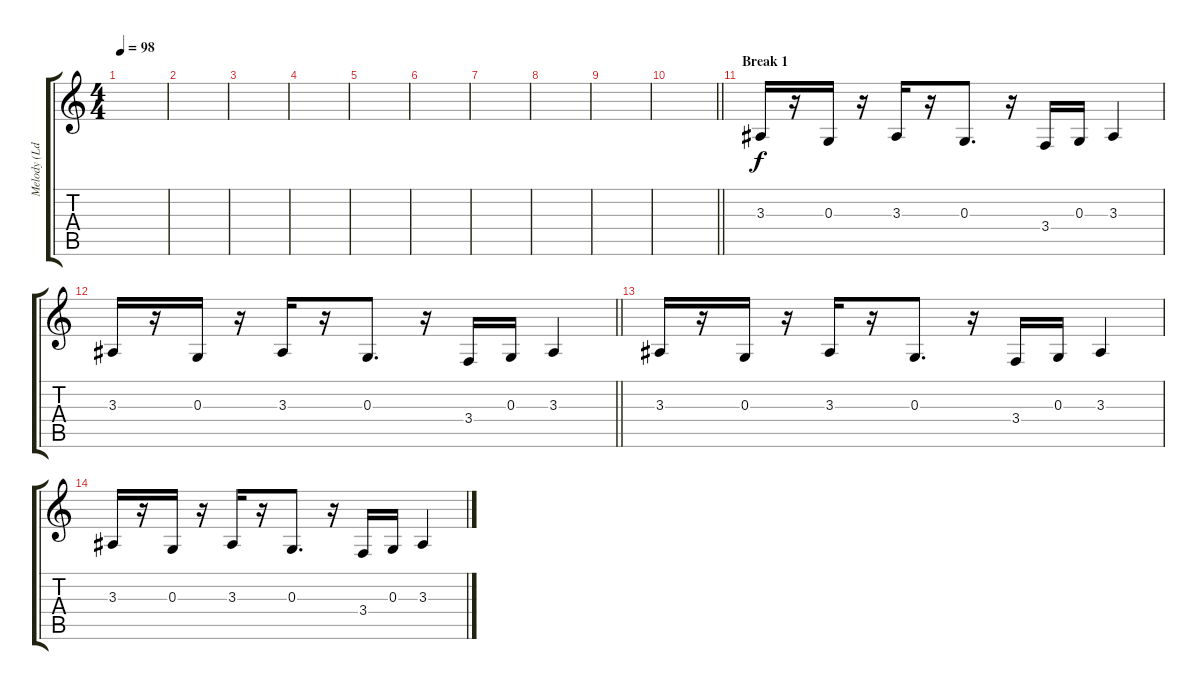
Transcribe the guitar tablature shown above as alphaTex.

\track ("Melody (Ld2)" "Melody (Ld") {instrument lead2sawtooth}
\staff {score tabs}
\tuning (E4 B3 G3 D3 A2 E2) {hide}
\ts (4 4)
\tempo 98
\clef g2
\ks c
|
|
|
|
|
|
|
|
|
\barLineRight lightlight
|
\section ("" "Break 1")
3.3.16 r.16 0.3.16 r.16 3.3.16 r.16 0.3.8{d} r.16 3.4.16 0.3.16 3.3.4 |
\barLineRight lightlight
3.3.16 r.16 0.3.16 r.16 3.3.16 r.16 0.3.8{d} r.16 3.4.16 0.3.16 3.3.4 |
3.3.16 r.16 0.3.16 r.16 3.3.16 r.16 0.3.8{d} r.16 3.4.16 0.3.16 3.3.4 |
3.3.16 r.16 0.3.16 r.16 3.3.16 r.16 0.3.8{d} r.16 3.4.16 0.3.16 3.3.4
